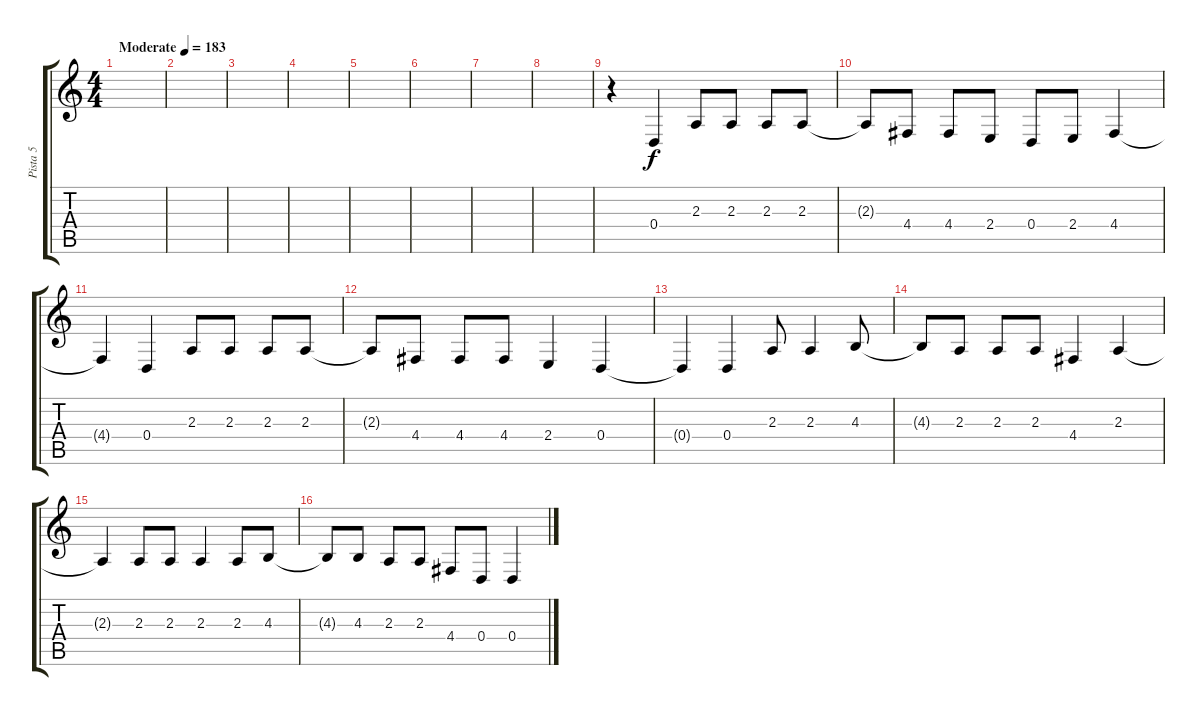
\track ("Pista 5" "Pista 5") {instrument electricgrandpiano}
\staff {score tabs}
\tuning (E4 B3 G3 D3 A2 E2) {hide}
\ts (4 4)
\tempo (183 "Moderate")
\clef g2
\ks c
|
|
|
|
|
|
|
|
r.4 0.4.4 2.3.8 2.3.8 2.3.8 2.3.8 |
2.3{t}.8 4.4.8 4.4.8 2.4.8 0.4.8 2.4.8 4.4.4 |
4.4{t}.4 0.4.4 2.3.8 2.3.8 2.3.8 2.3.8 |
2.3{t}.8 4.4.8 4.4.8 4.4.8 2.4.4 0.4.4 |
0.4{t}.4 0.4.4 2.3.8 2.3.4 4.3.8 |
4.3{t}.8 2.3.8 2.3.8 2.3.8 4.4.4 2.3.4 |
2.3{t}.4 2.3.8 2.3.8 2.3.4 2.3.8 4.3.8 |
4.3{t}.8 4.3.8 2.3.8 2.3.8 4.4.8 0.4.8 0.4.4
